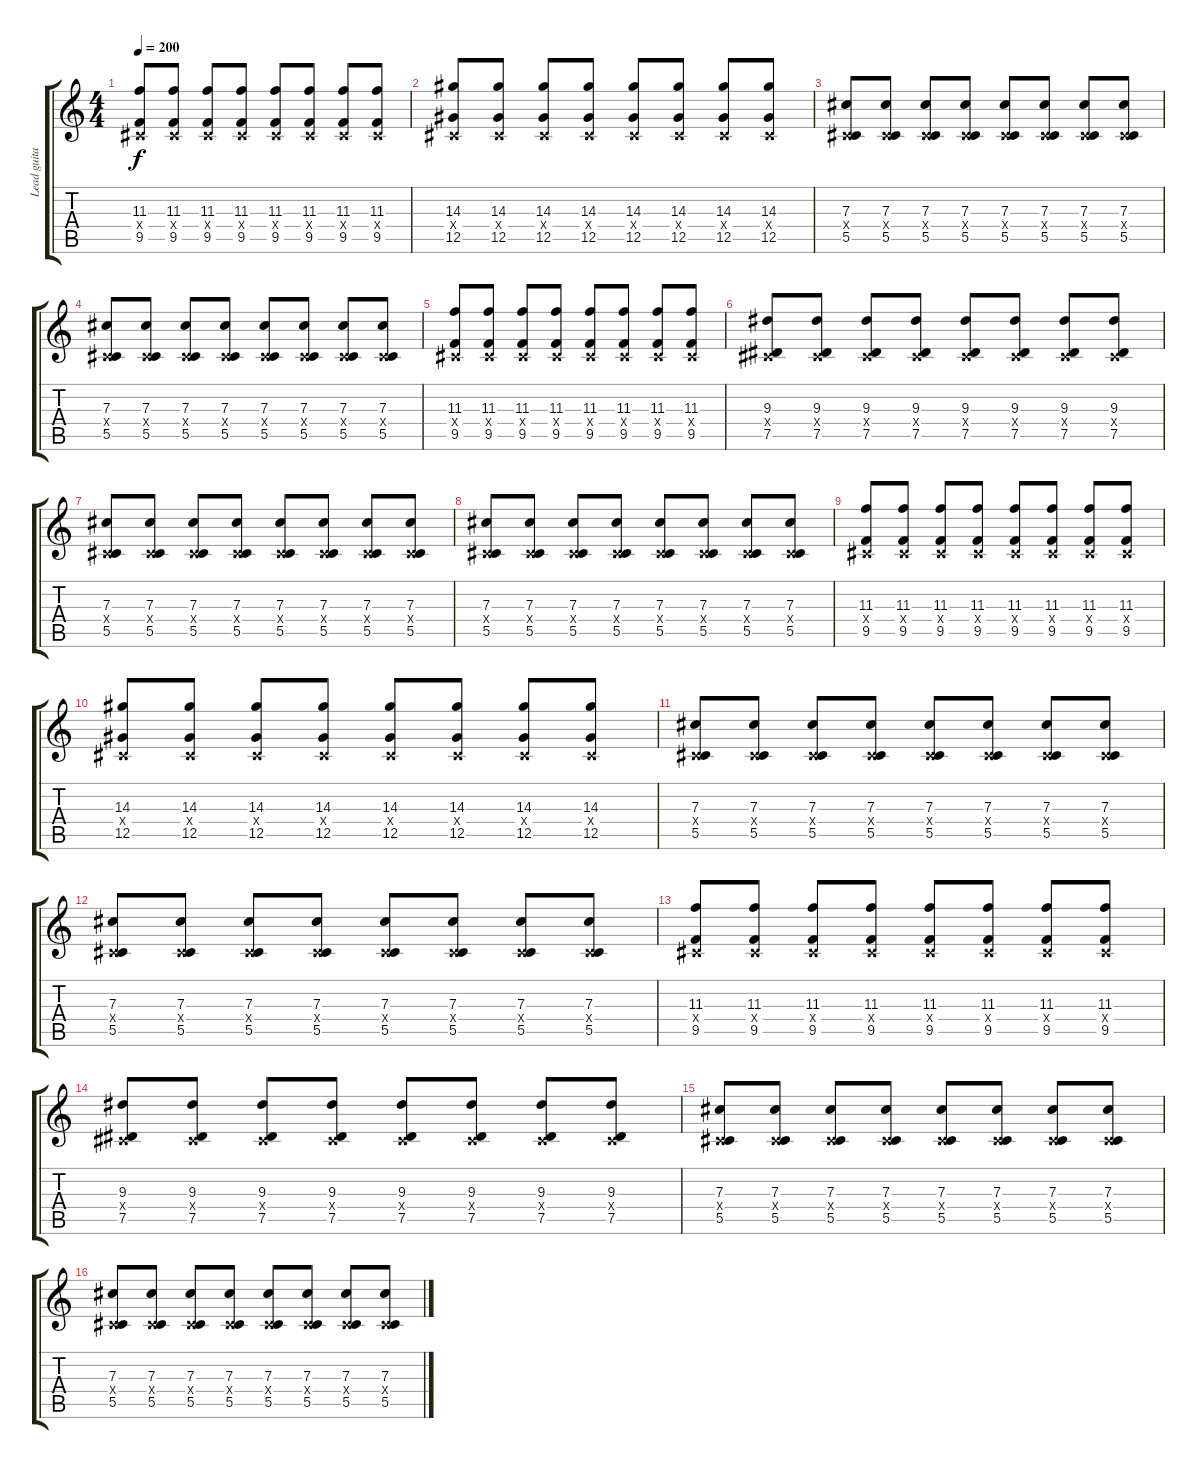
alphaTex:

\track ("Lead guitar" "Lead guita") {instrument overdrivenguitar}
\staff {score tabs}
\tuning (Eb4 Bb3 Gb3 Db3 Ab2 Db2) {hide}
\ts (4 4)
\tempo 200
\clef g2
\ks c
(11.3 0.4{x} 9.5).8{dy f} (11.3 0.4{x} 9.5).8 (11.3 0.4{x} 9.5).8 (11.3 0.4{x} 9.5).8 (11.3 0.4{x} 9.5).8 (11.3 0.4{x} 9.5).8 (11.3 0.4{x} 9.5).8 (11.3 0.4{x} 9.5).8 |
(14.3 0.4{x} 12.5).8 (14.3 0.4{x} 12.5).8 (14.3 0.4{x} 12.5).8 (14.3 0.4{x} 12.5).8 (14.3 0.4{x} 12.5).8 (14.3 0.4{x} 12.5).8 (14.3 0.4{x} 12.5).8 (14.3 0.4{x} 12.5).8 |
(7.3 0.4{x} 5.5).8 (7.3 0.4{x} 5.5).8 (7.3 0.4{x} 5.5).8 (7.3 0.4{x} 5.5).8 (7.3 0.4{x} 5.5).8 (7.3 0.4{x} 5.5).8 (7.3 0.4{x} 5.5).8 (7.3 0.4{x} 5.5).8 |
(7.3 0.4{x} 5.5).8 (7.3 0.4{x} 5.5).8 (7.3 0.4{x} 5.5).8 (7.3 0.4{x} 5.5).8 (7.3 0.4{x} 5.5).8 (7.3 0.4{x} 5.5).8 (7.3 0.4{x} 5.5).8 (7.3 0.4{x} 5.5).8 |
(11.3 0.4{x} 9.5).8 (11.3 0.4{x} 9.5).8 (11.3 0.4{x} 9.5).8 (11.3 0.4{x} 9.5).8 (11.3 0.4{x} 9.5).8 (11.3 0.4{x} 9.5).8 (11.3 0.4{x} 9.5).8 (11.3 0.4{x} 9.5).8 |
(9.3 0.4{x} 7.5).8 (9.3 0.4{x} 7.5).8 (9.3 0.4{x} 7.5).8 (9.3 0.4{x} 7.5).8 (9.3 0.4{x} 7.5).8 (9.3 0.4{x} 7.5).8 (9.3 0.4{x} 7.5).8 (9.3 0.4{x} 7.5).8 |
(7.3 0.4{x} 5.5).8 (7.3 0.4{x} 5.5).8 (7.3 0.4{x} 5.5).8 (7.3 0.4{x} 5.5).8 (7.3 0.4{x} 5.5).8 (7.3 0.4{x} 5.5).8 (7.3 0.4{x} 5.5).8 (7.3 0.4{x} 5.5).8 |
(7.3 0.4{x} 5.5).8 (7.3 0.4{x} 5.5).8 (7.3 0.4{x} 5.5).8 (7.3 0.4{x} 5.5).8 (7.3 0.4{x} 5.5).8 (7.3 0.4{x} 5.5).8 (7.3 0.4{x} 5.5).8 (7.3 0.4{x} 5.5).8 |
(11.3 0.4{x} 9.5).8 (11.3 0.4{x} 9.5).8 (11.3 0.4{x} 9.5).8 (11.3 0.4{x} 9.5).8 (11.3 0.4{x} 9.5).8 (11.3 0.4{x} 9.5).8 (11.3 0.4{x} 9.5).8 (11.3 0.4{x} 9.5).8 |
(14.3 0.4{x} 12.5).8 (14.3 0.4{x} 12.5).8 (14.3 0.4{x} 12.5).8 (14.3 0.4{x} 12.5).8 (14.3 0.4{x} 12.5).8 (14.3 0.4{x} 12.5).8 (14.3 0.4{x} 12.5).8 (14.3 0.4{x} 12.5).8 |
(7.3 0.4{x} 5.5).8 (7.3 0.4{x} 5.5).8 (7.3 0.4{x} 5.5).8 (7.3 0.4{x} 5.5).8 (7.3 0.4{x} 5.5).8 (7.3 0.4{x} 5.5).8 (7.3 0.4{x} 5.5).8 (7.3 0.4{x} 5.5).8 |
(7.3 0.4{x} 5.5).8 (7.3 0.4{x} 5.5).8 (7.3 0.4{x} 5.5).8 (7.3 0.4{x} 5.5).8 (7.3 0.4{x} 5.5).8 (7.3 0.4{x} 5.5).8 (7.3 0.4{x} 5.5).8 (7.3 0.4{x} 5.5).8 |
(11.3 0.4{x} 9.5).8 (11.3 0.4{x} 9.5).8 (11.3 0.4{x} 9.5).8 (11.3 0.4{x} 9.5).8 (11.3 0.4{x} 9.5).8 (11.3 0.4{x} 9.5).8 (11.3 0.4{x} 9.5).8 (11.3 0.4{x} 9.5).8 |
(9.3 0.4{x} 7.5).8 (9.3 0.4{x} 7.5).8 (9.3 0.4{x} 7.5).8 (9.3 0.4{x} 7.5).8 (9.3 0.4{x} 7.5).8 (9.3 0.4{x} 7.5).8 (9.3 0.4{x} 7.5).8 (9.3 0.4{x} 7.5).8 |
(7.3 0.4{x} 5.5).8 (7.3 0.4{x} 5.5).8 (7.3 0.4{x} 5.5).8 (7.3 0.4{x} 5.5).8 (7.3 0.4{x} 5.5).8 (7.3 0.4{x} 5.5).8 (7.3 0.4{x} 5.5).8 (7.3 0.4{x} 5.5).8 |
(7.3 0.4{x} 5.5).8 (7.3 0.4{x} 5.5).8 (7.3 0.4{x} 5.5).8 (7.3 0.4{x} 5.5).8 (7.3 0.4{x} 5.5).8 (7.3 0.4{x} 5.5).8 (7.3 0.4{x} 5.5).8 (7.3 0.4{x} 5.5).8
